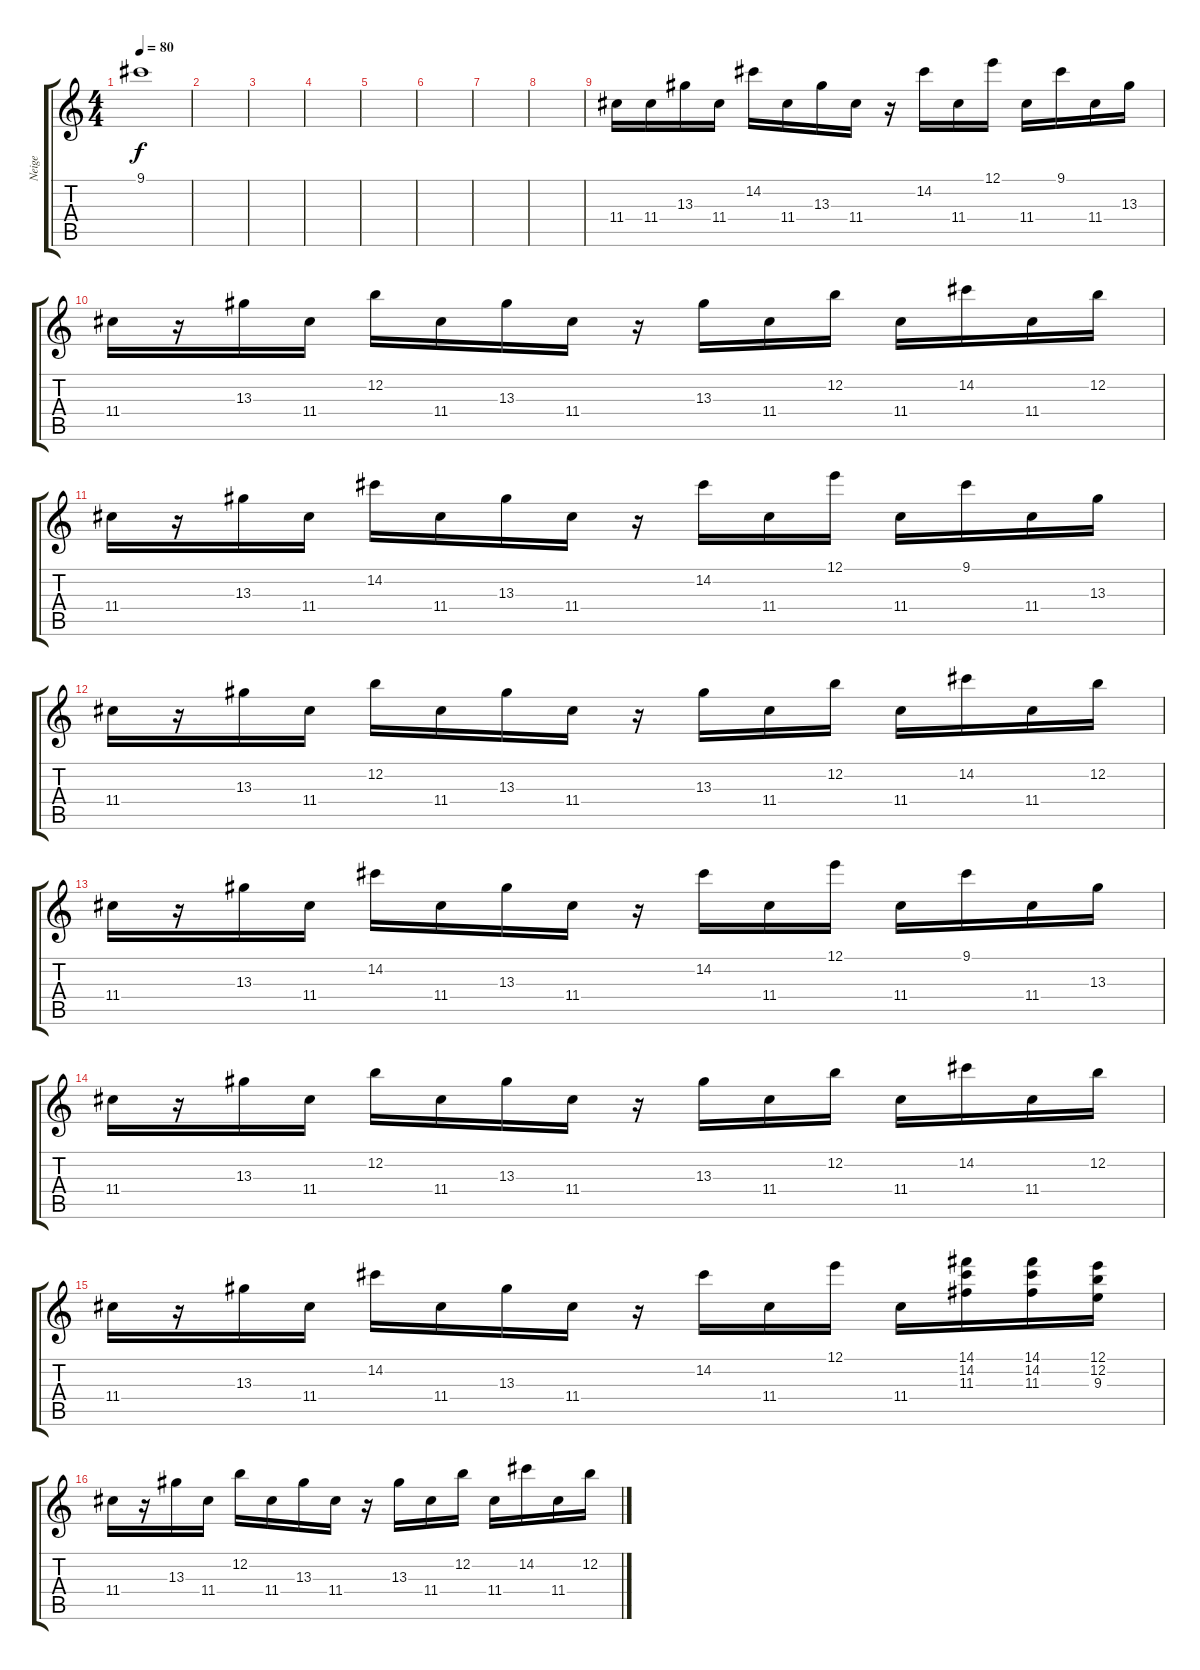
\track ("Neige" "Neige") {instrument overdrivenguitar}
\staff {score tabs}
\tuning (E4 B3 G3 D3 A2 E2) {hide}
\ts (4 4)
\tempo 80
\clef g2
\ks c
9.1.1{dy f} |
|
|
|
|
|
|
|
11.4.16 11.4.16 13.3.16 11.4.16 14.2.16 11.4.16 13.3.16 11.4.16 r.16 14.2.16 11.4.16 12.1.16 11.4.16 9.1.16 11.4.16 13.3.16 |
11.4.16 r.16 13.3.16 11.4.16 12.2.16 11.4.16 13.3.16 11.4.16 r.16 13.3.16 11.4.16 12.2.16 11.4.16 14.2.16 11.4.16 12.2.16 |
11.4.16 r.16 13.3.16 11.4.16 14.2.16 11.4.16 13.3.16 11.4.16 r.16 14.2.16 11.4.16 12.1.16 11.4.16 9.1.16 11.4.16 13.3.16 |
11.4.16 r.16 13.3.16 11.4.16 12.2.16 11.4.16 13.3.16 11.4.16 r.16 13.3.16 11.4.16 12.2.16 11.4.16 14.2.16 11.4.16 12.2.16 |
11.4.16 r.16 13.3.16 11.4.16 14.2.16 11.4.16 13.3.16 11.4.16 r.16 14.2.16 11.4.16 12.1.16 11.4.16 9.1.16 11.4.16 13.3.16 |
11.4.16 r.16 13.3.16 11.4.16 12.2.16 11.4.16 13.3.16 11.4.16 r.16 13.3.16 11.4.16 12.2.16 11.4.16 14.2.16 11.4.16 12.2.16 |
11.4.16 r.16 13.3.16 11.4.16 14.2.16 11.4.16 13.3.16 11.4.16 r.16 14.2.16 11.4.16 12.1.16 11.4.16 (14.1 14.2 11.3).16 (14.1 14.2 11.3).16 (12.1 12.2 9.3).16 |
11.4.16 r.16 13.3.16 11.4.16 12.2.16 11.4.16 13.3.16 11.4.16 r.16 13.3.16 11.4.16 12.2.16 11.4.16 14.2.16 11.4.16 12.2.16
